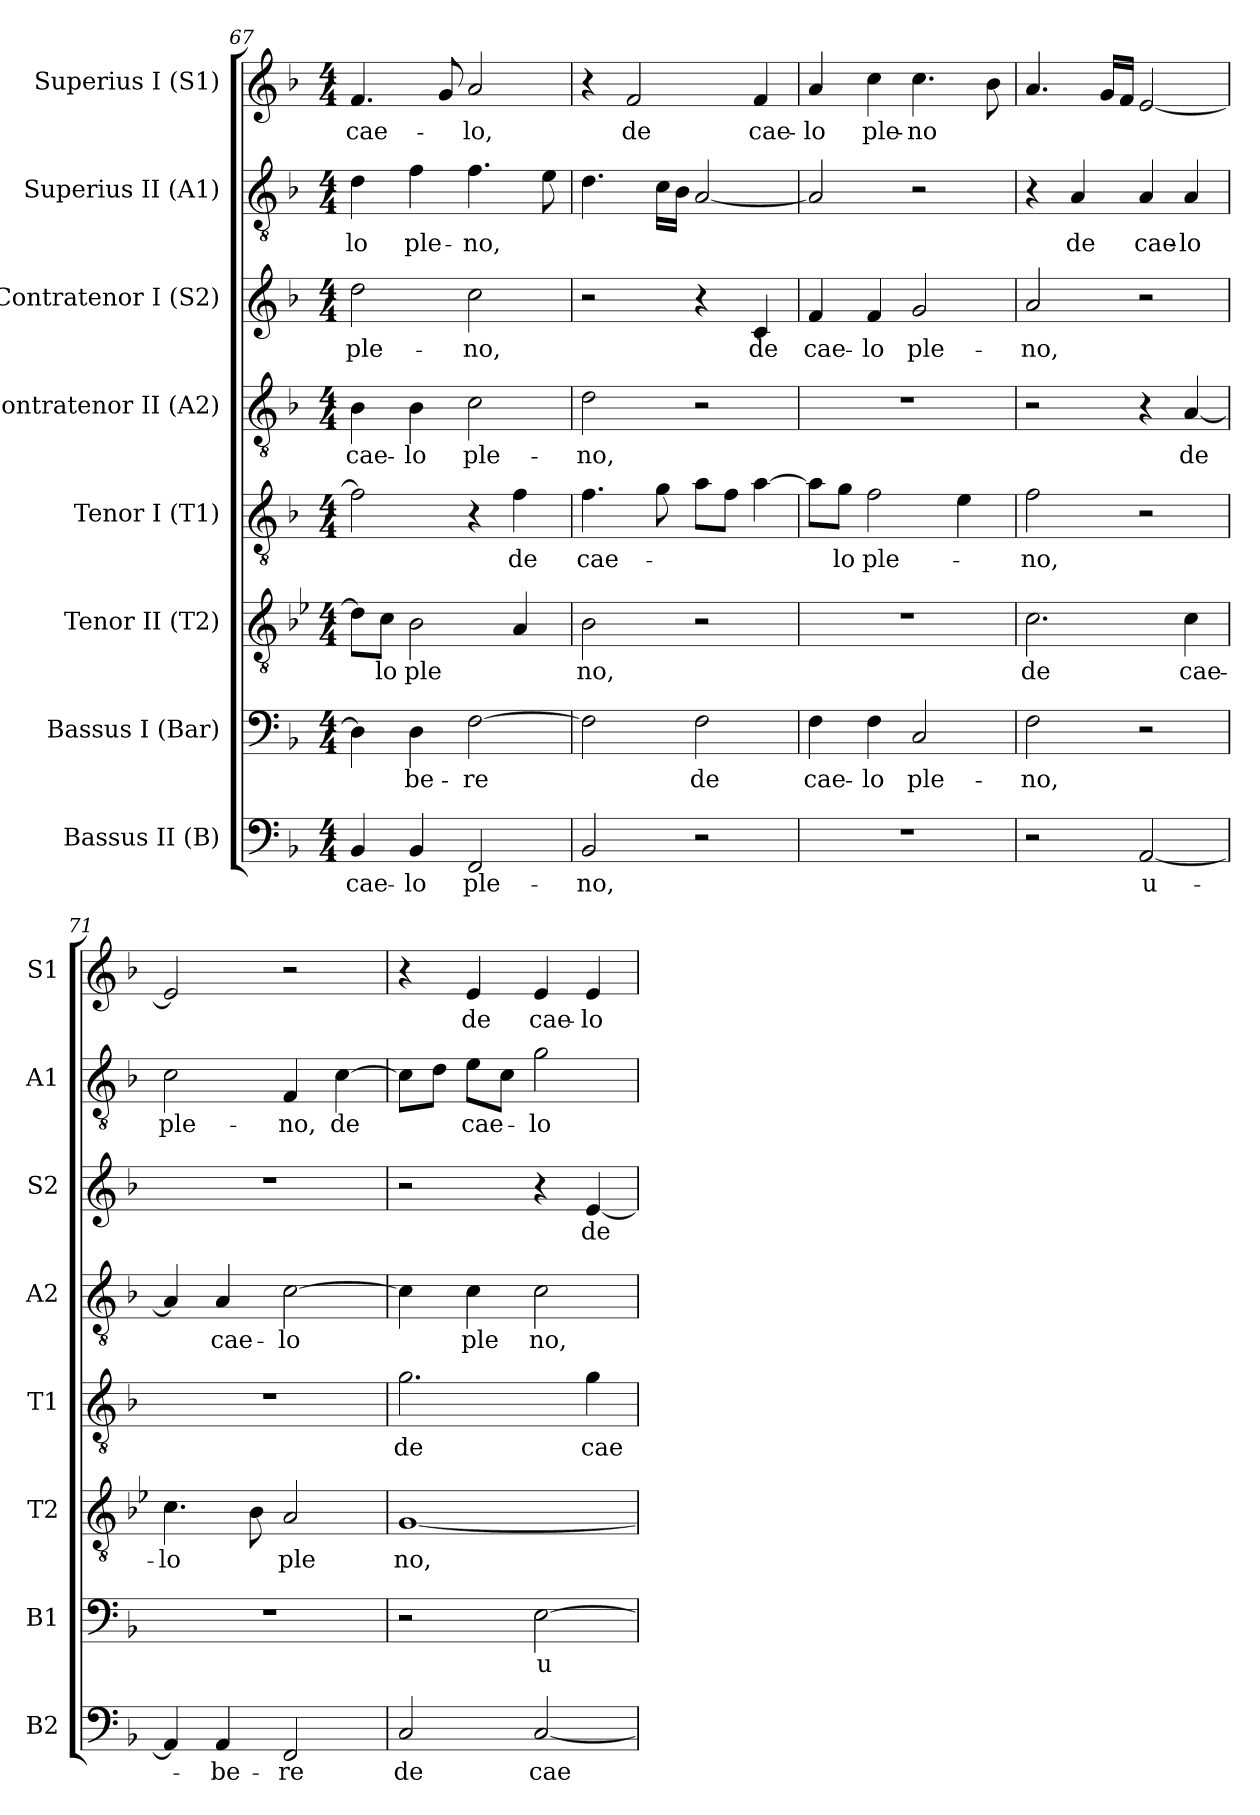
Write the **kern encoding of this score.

**kern	**text	**kern	**text	**kern	**text	**kern	**text	**kern	**text	**kern	**text	**kern	**text	**kern	**text
*part8	*part8	*part7	*part7	*part6	*part6	*part5	*part5	*part4	*part4	*part3	*part3	*part2	*part2	*part1	*part1
*staff8	*staff8	*staff7	*staff7	*staff6	*staff6	*staff5	*staff5	*staff4	*staff4	*staff3	*staff3	*staff2	*staff2	*staff1	*staff1
*I"Bassus II (B)	*	*I"Bassus I (Bar)	*	*I"Tenor II (T2)	*	*I"Tenor I (T1)	*	*I"Contratenor II (A2)	*	*I"Contratenor I (S2)	*	*I"Superius II (A1)	*	*I"Superius I (S1)	*
*I'B2	*	*I'B1	*	*I'T2	*	*I'T1	*	*I'A2	*	*I'S2	*	*I'A1	*	*I'S1	*
!!LO:PB:g=z
*clefF4	*	*clefF4	*	*clefGv2	*	*clefGv2	*	*clefGv2	*	*clefG2	*	*clefGv2	*	*clefG2	*
*k[b-]	*	*k[b-]	*	*k[b-e-]	*	*k[b-]	*	*k[b-]	*	*k[b-]	*	*k[b-]	*	*k[b-]	*
*F:	*	*F:	*	*B-:	*	*F:	*	*F:	*	*F:	*	*F:	*	*F:	*
*M4/4	*	*M4/4	*	*M4/4	*	*M4/4	*	*M4/4	*	*M4/4	*	*M4/4	*	*M4/4	*
=67	=67	=67	=67	=67	=67	=67	=67	=67	=67	=67	=67	=67	=67	=67	=67
!	!LO:LY:b	!	!	!	!	!	!	!	!LO:LY:b	!	!LO:LY:b	!	!LO:LY:b	!	!LO:LY:b
4BB-/	cae-	4D\]	.	8d\L]	.	2f\]	.	4B-\	cae-	2dd\	ple-	4d\	lo	4.f/	cae-
!	!	!	!	!	!LO:LY:b	!	!	!	!	!	!	!	!	!	!
.	.	.	.	8c\J	lo	.	.	.	.	.	.	.	.	.	.
!	!LO:LY:b	!	!LO:LY:b	!	!LO:LY:b	!	!	!	!LO:LY:b	!	!	!	!LO:LY:b	!	!
4BB-/	-lo	4D\	be-	2B-\	ple	.	.	4B-\	-lo	.	.	4f\	ple-	.	.
.	.	.	.	.	.	.	.	.	.	.	.	.	.	8g/	.
!	!LO:LY:b	!	!LO:LY:b	!	!	!	!	!	!LO:LY:b	!	!LO:LY:b	!	!LO:LY:b	!	!LO:LY:b
2FF/	ple-	[2F\	-re	.	.	4r	.	2c\	ple-	2cc\	-no,	4.f\	-no,	2a/	-lo,
!	!	!	!	!	!	!	!LO:LY:b	!	!	!	!	!	!	!	!
.	.	.	.	4A/	.	4f\	de	.	.	.	.	.	.	.	.
.	.	.	.	.	.	.	.	.	.	.	.	8e\	.	.	.
=68	=68	=68	=68	=68	=68	=68	=68	=68	=68	=68	=68	=68	=68	=68	=68
!	!LO:LY:b	!	!	!	!LO:LY:b	!	!LO:LY:b	!	!LO:LY:b	!	!	!	!	!	!
2BB-/	-no,	2F\]	.	2B-\	no,	4.f\	cae-	2d\	-no,	2r	.	4.d\	.	4r	.
!	!	!	!	!	!	!	!	!	!	!	!	!	!	!	!LO:LY:b
.	.	.	.	.	.	.	.	.	.	.	.	.	.	2f/	de
.	.	.	.	.	.	8g\	.	.	.	.	.	16c\LL	.	.	.
.	.	.	.	.	.	.	.	.	.	.	.	16B-\JJ	.	.	.
!	!	!	!LO:LY:b	!	!	!	!LO:LY:b	!	!	!	!	!	!	!	!
2r	.	2F\	de	2r	.	8a\L	-­	2r	.	4r	.	[2A/	.	.	.
.	.	.	.	.	.	8f\J	.	.	.	.	.	.	.	.	.
!	!	!	!	!	!	!	!LO:LY:b	!	!	!	!LO:LY:b	!	!	!	!LO:LY:b
.	.	.	.	.	.	[4a\	­	.	.	4c/	de	.	.	4f/	cae-
=69	=69	=69	=69	=69	=69	=69	=69	=69	=69	=69	=69	=69	=69	=69	=69
!	!	!	!LO:LY:b	!	!	!	!	!	!	!	!LO:LY:b	!	!	!	!LO:LY:b
1r	.	4F\	cae-	1r	.	8a\L]	.	1r	.	4f/	cae-	2A/]	.	4a/	-lo
!	!	!	!	!	!	!	!LO:LY:b	!	!	!	!	!	!	!	!
.	.	.	.	.	.	8g\J	lo	.	.	.	.	.	.	.	.
!	!	!	!LO:LY:b	!	!	!	!LO:LY:b	!	!	!	!LO:LY:b	!	!	!	!LO:LY:b
.	.	4F\	-lo	.	.	2f\	ple-	.	.	4f/	-lo	.	.	4cc\	ple-
!	!	!	!LO:LY:b	!	!	!	!	!	!	!	!LO:LY:b	!	!	!	!LO:LY:b
.	.	2C/	ple-	.	.	.	.	.	.	2g/	ple-	2r	.	4.cc\	-no
.	.	.	.	.	.	4e\	.	.	.	.	.	.	.	.	.
.	.	.	.	.	.	.	.	.	.	.	.	.	.	8b-\	.
=70	=70	=70	=70	=70	=70	=70	=70	=70	=70	=70	=70	=70	=70	=70	=70
!	!	!	!LO:LY:b	!	!LO:LY:b	!	!LO:LY:b	!	!	!	!LO:LY:b	!	!	!	!
2r	.	2F\	-no,	2.c\	de	2f\	-no,	2r	.	2a/	-no,	4r	.	4.a/	.
!	!	!	!	!	!	!	!	!	!	!	!	!	!LO:LY:b	!	!
.	.	.	.	.	.	.	.	.	.	.	.	4A/	de	.	.
.	.	.	.	.	.	.	.	.	.	.	.	.	.	16g/LL	.
.	.	.	.	.	.	.	.	.	.	.	.	.	.	16f/JJ	.
!	!LO:LY:b	!	!	!	!	!	!	!	!	!	!	!	!LO:LY:b	!	!
[2AA/	u-	2r	.	.	.	2r	.	4r	.	2r	.	4A/	cae-	[2e/	.
!	!	!	!	!	!LO:LY:b	!	!	!	!LO:LY:b	!	!	!	!LO:LY:b	!	!
.	.	.	.	4c\	cae-	.	.	[4A/	de	.	.	4A/	-lo	.	.
=71	=71	=71	=71	=71	=71	=71	=71	=71	=71	=71	=71	=71	=71	=71	=71
!	!	!	!	!	!LO:LY:b	!	!	!	!	!	!	!	!LO:LY:b	!	!
4AA/]	.	1r	.	4.c\	-lo	1r	.	4A/]	.	1r	.	2c\	ple-	2e/]	.
!	!LO:LY:b	!	!	!	!	!	!	!	!LO:LY:b	!	!	!	!	!	!
4AA/	-be-	.	.	.	.	.	.	4A/	cae-	.	.	.	.	.	.
.	.	.	.	8B-\	.	.	.	.	.	.	.	.	.	.	.
!	!LO:LY:b	!	!	!	!LO:LY:b	!	!	!	!LO:LY:b	!	!	!	!LO:LY:b	!	!
2FF/	-re	.	.	2A/	ple­	.	.	[2c\	-lo	.	.	4F/	-no,	2r	.
!	!	!	!	!	!	!	!	!	!	!	!	!	!LO:LY:b	!	!
.	.	.	.	.	.	.	.	.	.	.	.	[4c\	de	.	.
!!LO:LB:g=z
=72	=72	=72	=72	=72	=72	=72	=72	=72	=72	=72	=72	=72	=72	=72	=72
!	!LO:LY:b	!	!	!	!LO:LY:b	!	!LO:LY:b	!	!	!	!	!	!	!	!
2C/	de	2r	.	[1G	no,	2.g\	de	4c\]	.	2r	.	8c\L]	.	4r	.
.	.	.	.	.	.	.	.	.	.	.	.	8d\J	.	.	.
!	!	!	!	!	!	!	!	!	!LO:LY:b	!	!	!	!LO:LY:b	!	!LO:LY:b
.	.	.	.	.	.	.	.	4c\	ple	.	.	8e\L	cae-	4e/	de
.	.	.	.	.	.	.	.	.	.	.	.	8c\J	.	.	.
!	!LO:LY:b	!	!LO:LY:b	!	!	!	!	!	!LO:LY:b	!	!	!	!LO:LY:b	!	!LO:LY:b
[2C/	cae-	[2E\	u-	.	.	.	.	2c\	no,	4r	.	2g\	-lo	4e/	cae-
!	!	!	!	!	!	!	!LO:LY:b	!	!	!	!LO:LY:b	!	!	!	!LO:LY:b
.	.	.	.	.	.	4g\	cae-	.	.	[4e/	de	.	.	4e/	-lo
=	=	=	=	=	=	=	=	=	=	=	=	=	=	=	=
*-	*-	*-	*-	*-	*-	*-	*-	*-	*-	*-	*-	*-	*-	*-	*-
